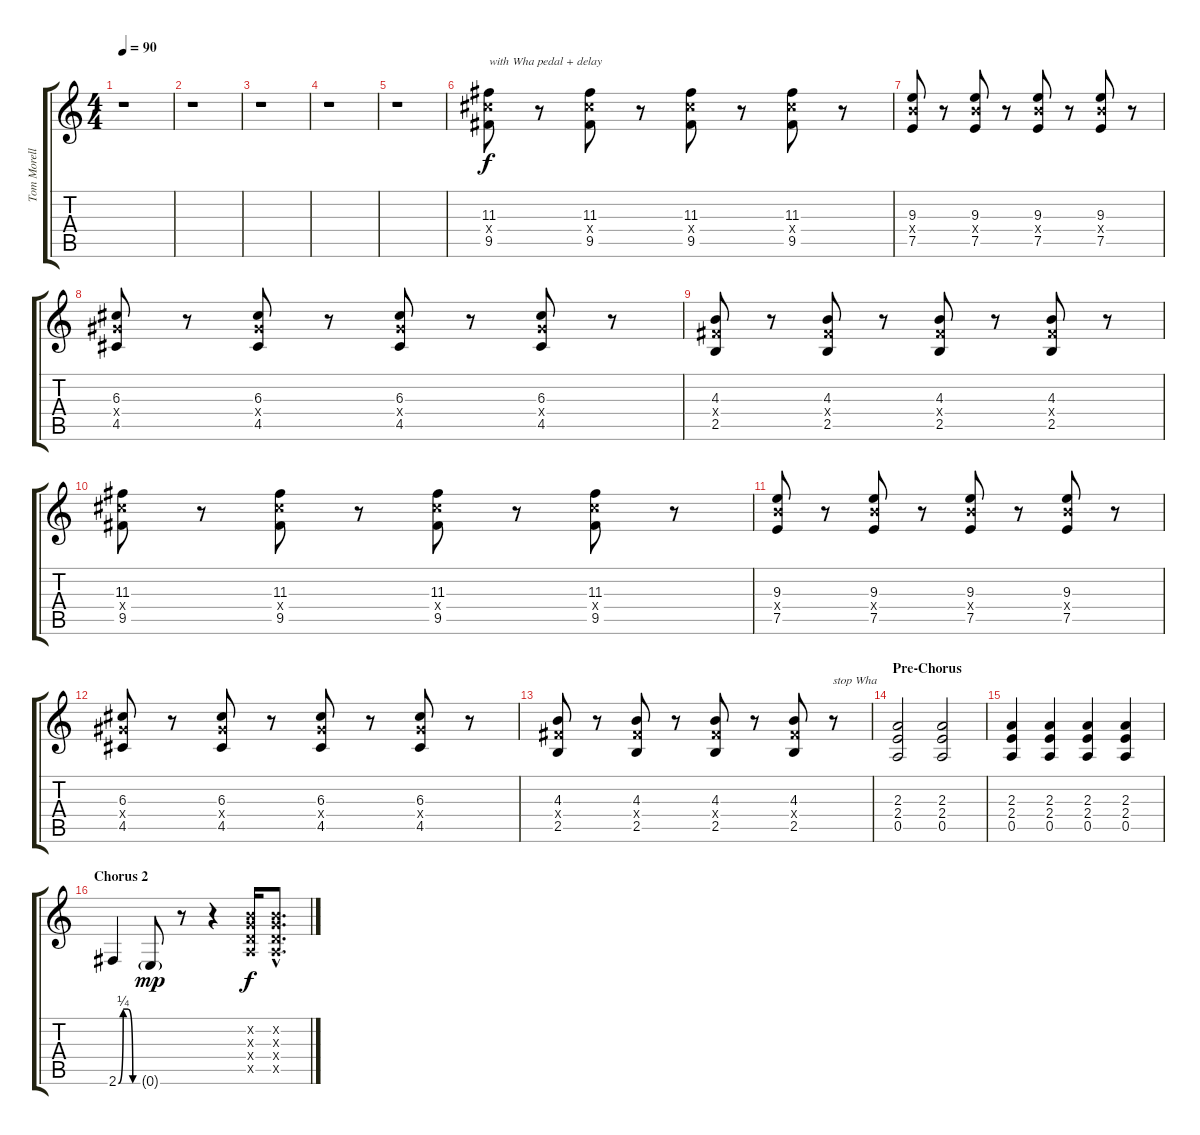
\track ("Tom Morello / Guitar 2" "Tom Morell") {instrument distortionguitar}
\staff {score tabs}
\tuning (E4 B3 G3 D3 A2 E2) {hide}
\ts (4 4)
\tempo 90
\clef g2
\ks c
r.1{dy f} |
r.1 |
r.1 |
r.1 |
r.1 |
(11.3 11.4{x} 9.5).8{txt "with Wha pedal + delay"} r.8 (11.3 11.4{x} 9.5).8 r.8 (11.3 11.4{x} 9.5).8 r.8 (11.3 11.4{x} 9.5).8 r.8 |
(9.3 9.4{x} 7.5).8 r.8 (9.3 9.4{x} 7.5).8 r.8 (9.3 9.4{x} 7.5).8 r.8 (9.3 9.4{x} 7.5).8 r.8 |
(6.3 6.4{x} 4.5).8 r.8 (6.3 6.4{x} 4.5).8 r.8 (6.3 6.4{x} 4.5).8 r.8 (6.3 6.4{x} 4.5).8 r.8 |
(4.3 4.4{x} 2.5).8 r.8 (4.3 4.4{x} 2.5).8 r.8 (4.3 4.4{x} 2.5).8 r.8 (4.3 4.4{x} 2.5).8 r.8 |
(11.3 11.4{x} 9.5).8 r.8 (11.3 11.4{x} 9.5).8 r.8 (11.3 11.4{x} 9.5).8 r.8 (11.3 11.4{x} 9.5).8 r.8 |
(9.3 9.4{x} 7.5).8 r.8 (9.3 9.4{x} 7.5).8 r.8 (9.3 9.4{x} 7.5).8 r.8 (9.3 9.4{x} 7.5).8 r.8 |
(6.3 6.4{x} 4.5).8 r.8 (6.3 6.4{x} 4.5).8 r.8 (6.3 6.4{x} 4.5).8 r.8 (6.3 6.4{x} 4.5).8 r.8 |
(4.3 4.4{x} 2.5).8 r.8 (4.3 4.4{x} 2.5).8 r.8 (4.3 4.4{x} 2.5).8 r.8 (4.3 4.4{x} 2.5).8 r.8{txt "stop Wha"} |
\section ("" "Pre-Chorus")
(2.3 2.4 0.5).2 (2.3 2.4 0.5).2 |
(2.3 2.4 0.5).4 (2.3 2.4 0.5).4 (2.3 2.4 0.5).4 (2.3 2.4 0.5).4 |
\section ("" "Chorus 2")
2.6{be (custom 0 0 15 1 30 1 45 0 60 0)}.4 0.6{g}.8{dy mp} r.8 r.4 (0.2{x} 0.3{x} 0.4{x} 0.5{x}).16{dy f} (0.2{hac x} 0.3{hac x} 0.4{hac x} 0.5{hac x}).8{d}
